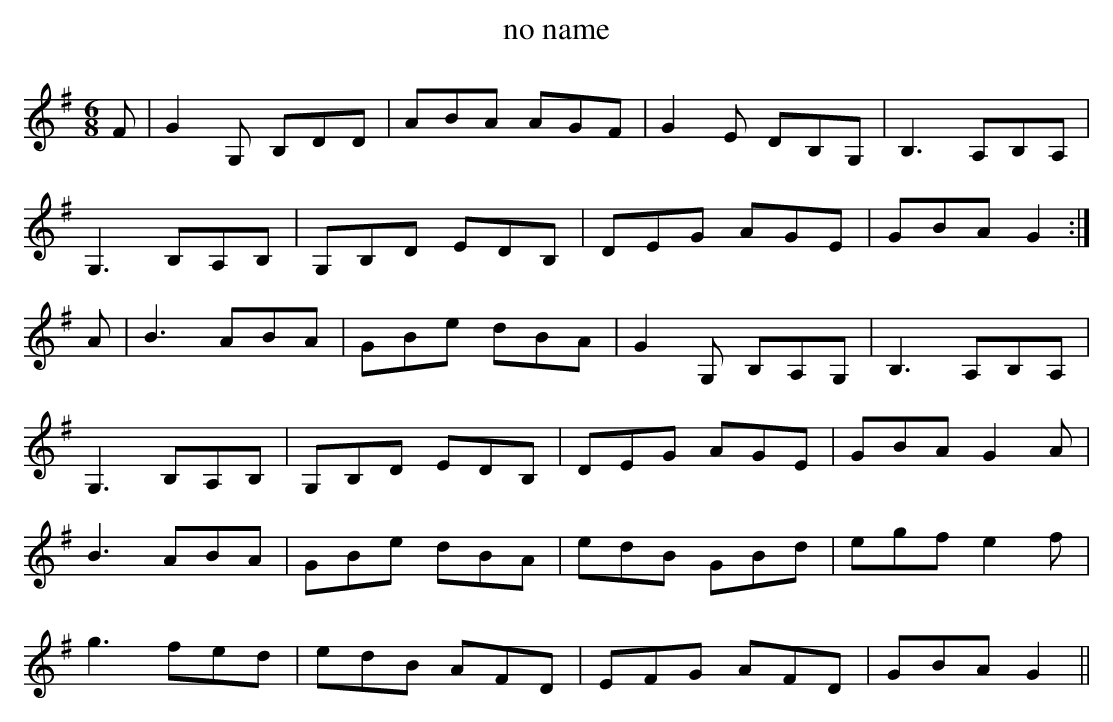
X:1
T:no name
M:6/8
K:G
F|G2G, B,DD|ABA AGF|G2E DB,G,|B,3 A,B,A,|
G,3 B,A,B,|G,B,D EDB,|DEG AGE|GBA G2:|
A|B3 ABA|GBe dBA|G2G, B,A,G,|B,3 A,B,A,|
G,3 B,A,B,|G,B,D EDB,|DEG AGE|GBA G2A|
B3 ABA|GBe dBA|edB GBd|egf e2f|
g3 fed|edB AFD|EFG AFD|GBA G2||
